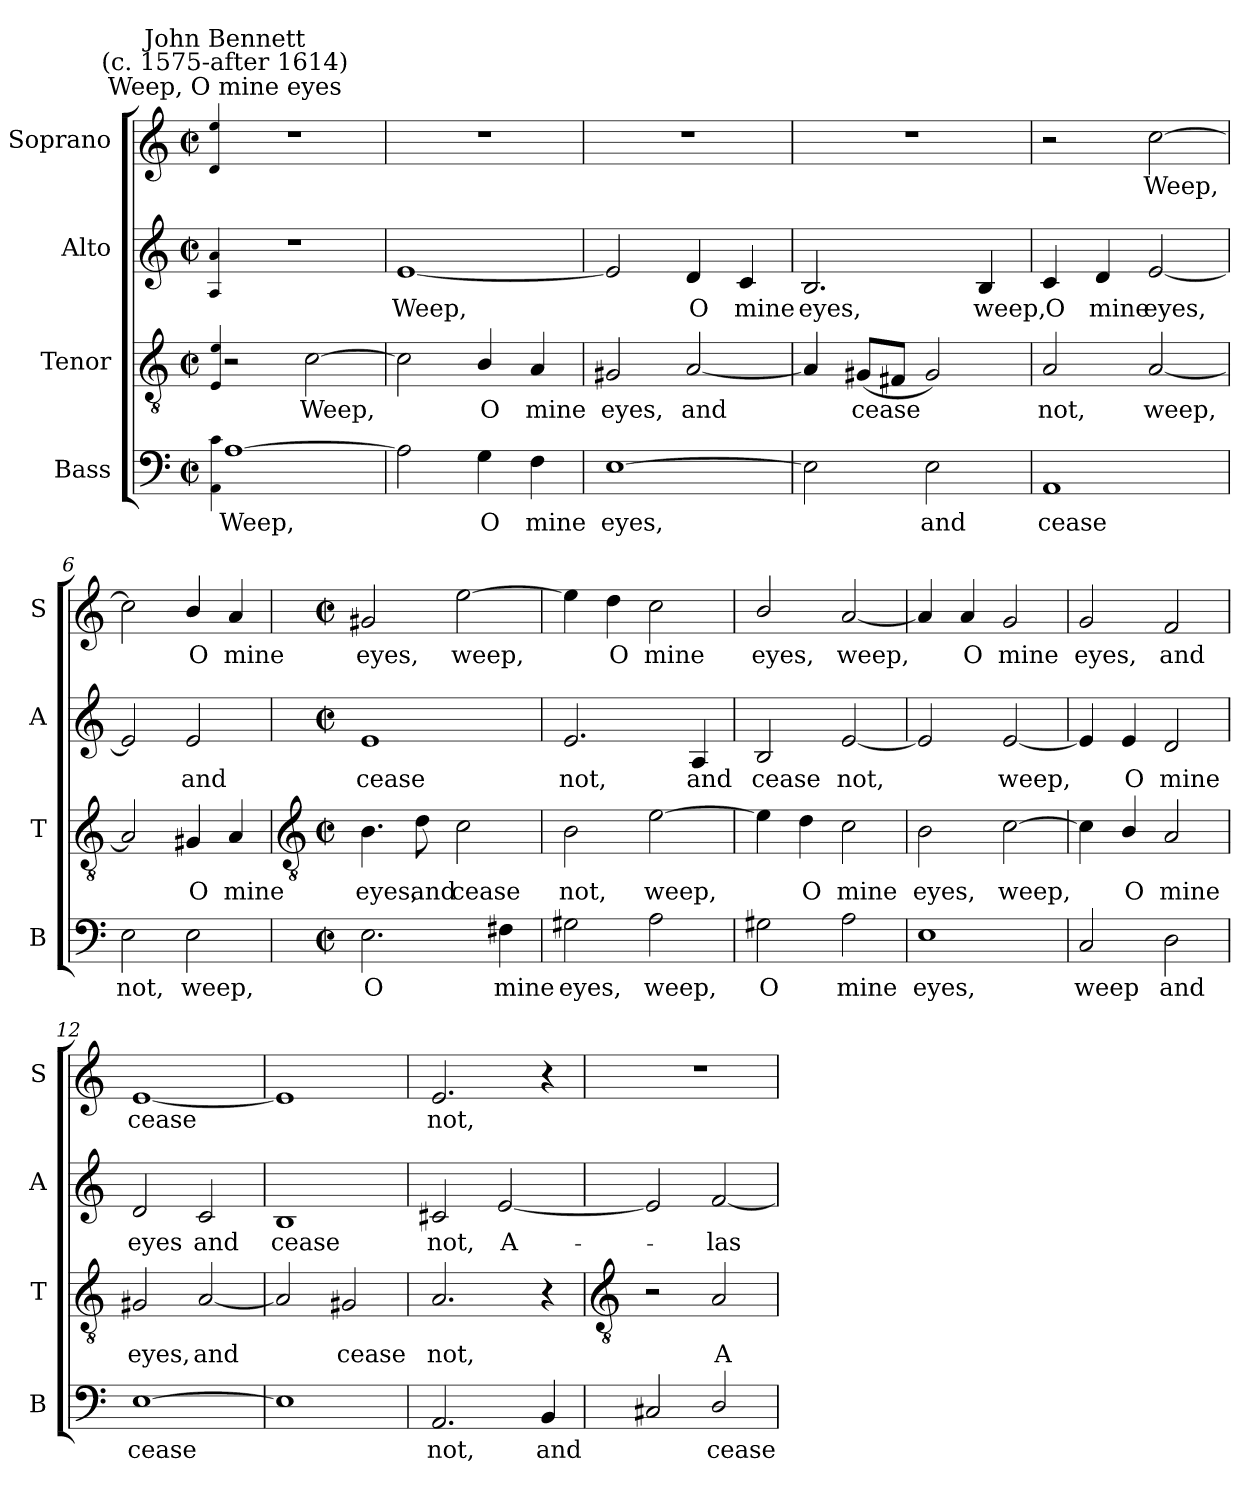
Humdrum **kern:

**kern	**text	**kern	**text	**kern	**text	**kern	**text
*part4	*part4	*part3	*part3	*part2	*part2	*part1	*part1
*staff4	*staff4	*staff3	*staff3	*staff2	*staff2	*staff1	*staff1
*I"Bass	*	*I"Tenor	*	*I"Alto	*	*I"Soprano	*
*I'B	*	*I'T	*	*I'A	*	*I'S	*
*clefF4	*	*clefGv2	*	*clefG2	*	*clefG2	*
*k[]	*	*k[]	*	*k[]	*	*k[]	*
*C:	*	*C:	*	*C:	*	*C:	*
*M2/2	*	*M2/2	*	*M2/2	*	*M2/2	*
*met(c|)	*	*met(c|)	*	*met(c|)	*	*met(c|)	*
=1	=1	=1	=1	=1	=1	=1	=1
4qqAA 4qqc	.	4qqE 4qqe	.	4qqA 4qqa	.	4qqd 4qqee	.
!	!	!	!	!	!	!LO:TX:a:cj:t=Weep, O mine eyes	!
!	!	!	!	!	!	!LO:TX:a:cj:t=John Bennett\n(c. 1575-after 1614)	!
!	!LO:LY:b	!	!	!	!	!	!
[1A	Weep,	2r	.	1r	.	1r	.
!	!	!	!LO:LY:b	!	!	!	!
.	.	[2c	Weep,	.	.	.	.
=2	=2	=2	=2	=2	=2	=2	=2
!	!	!	!	!	!LO:LY:b	!	!
2A]	.	2c]	.	[1e	Weep,	1r	.
!	!LO:LY:b	!	!LO:LY:b	!	!	!	!
4G	O	4B/	O	.	.	.	.
!	!LO:LY:b	!	!LO:LY:b	!	!	!	!
4F	mine	4A	mine	.	.	.	.
=3	=3	=3	=3	=3	=3	=3	=3
!	!LO:LY:b	!	!LO:LY:b	!	!	!	!
[1E	eyes,	2G#X	eyes,	2e]	.	1r	.
!	!	!	!LO:LY:b	!	!LO:LY:b	!	!
.	.	[2A	and	4d	O	.	.
!	!	!	!	!	!LO:LY:b	!	!
.	.	.	.	4c	mine	.	.
=4	=4	=4	=4	=4	=4	=4	=4
!	!	!	!	!	!LO:LY:b	!	!
2E]	.	4A]	.	2.B	eyes,	1r	.
!	!	!	!LO:LY:b	!	!	!	!
.	.	(<8G#XL	cease	.	.	.	.
.	.	8F#XJ	.	.	.	.	.
!	!LO:LY:b	!	!	!	!	!	!
2E	and	2G#)	.	.	.	.	.
!	!	!	!	!	!LO:LY:b	!	!
.	.	.	.	4B	weep,	.	.
=5	=5	=5	=5	=5	=5	=5	=5
!	!LO:LY:b	!	!LO:LY:b	!	!LO:LY:b	!	!
1AA	cease	2A	not,	4c	O	2r	.
!	!	!	!	!	!LO:LY:b	!	!
.	.	.	.	4d	mine	.	.
!	!	!	!LO:LY:b	!	!LO:LY:b	!	!LO:LY:b
.	.	[2A	weep,	[2e	eyes,	[2cc	Weep,
=6	=6	=6	=6	=6	=6	=6	=6
!	!LO:LY:b	!	!	!	!	!	!
2E	not,	2A]	.	2e]	.	2cc]	.
!	!LO:LY:b	!	!LO:LY:b	!	!LO:LY:b	!	!LO:LY:b
2E	weep,	4G#X	O	2e	and	4b/	O
!	!	!	!LO:LY:b	!	!	!	!LO:LY:b
.	.	4A	mine	.	.	4a	mine
!!LO:LB:g=z
=7	=7	=7	=7	=7	=7	=7	=7
*	*	*clefGv2	*	*	*	*	*
*M2/2	*	*M2/2	*	*M2/2	*	*M2/2	*
*met(c|)	*	*met(c|)	*	*met(c|)	*	*met(c|)	*
!	!LO:LY:b	!	!LO:LY:b	!	!LO:LY:b	!	!LO:LY:b
2.E	O	4.B	eyes,	1e	cease	2g#X	eyes,
!	!	!	!LO:LY:b	!	!	!	!
.	.	8d	and	.	.	.	.
!	!	!	!LO:LY:b	!	!	!	!LO:LY:b
.	.	2c	cease	.	.	[2ee	weep,
!	!LO:LY:b	!	!	!	!	!	!
4F#X	mine	.	.	.	.	.	.
=8	=8	=8	=8	=8	=8	=8	=8
!	!LO:LY:b	!	!LO:LY:b	!	!LO:LY:b	!	!
2G#X	eyes,	2B	not,	2.e	not,	4ee]	.
!	!	!	!	!	!	!	!LO:LY:b
.	.	.	.	.	.	4dd	O
!	!LO:LY:b	!	!LO:LY:b	!	!	!	!LO:LY:b
2A	weep,	[2e	weep,	.	.	2cc	mine
!	!	!	!	!	!LO:LY:b	!	!
.	.	.	.	4A	and	.	.
=9	=9	=9	=9	=9	=9	=9	=9
!	!LO:LY:b	!	!	!	!LO:LY:b	!	!LO:LY:b
2G#X	O	4e]	.	2B	cease	2b/	eyes,
!	!	!	!LO:LY:b	!	!	!	!
.	.	4d	O	.	.	.	.
!	!LO:LY:b	!	!LO:LY:b	!	!LO:LY:b	!	!LO:LY:b
2A	mine	2c	mine	[2e	not,	[2a	weep,
=10	=10	=10	=10	=10	=10	=10	=10
!	!LO:LY:b	!	!LO:LY:b	!	!	!	!
1E	eyes,	2B	eyes,	2e]	.	4a]	.
!	!	!	!	!	!	!	!LO:LY:b
.	.	.	.	.	.	4a	O
!	!	!	!LO:LY:b	!	!LO:LY:b	!	!LO:LY:b
.	.	[2c	weep,	[2e	weep,	2g	mine
=11	=11	=11	=11	=11	=11	=11	=11
!	!LO:LY:b	!	!	!	!	!	!LO:LY:b
2C	weep	4c]	.	4e]	.	2g	eyes,
!	!	!	!LO:LY:b	!	!LO:LY:b	!	!
.	.	4B/	O	4e	O	.	.
!	!LO:LY:b	!	!LO:LY:b	!	!LO:LY:b	!	!LO:LY:b
2D	and	2A	mine	2d	mine	2f	and
=12	=12	=12	=12	=12	=12	=12	=12
!	!LO:LY:b	!	!LO:LY:b	!	!LO:LY:b	!	!LO:LY:b
[1E	cease	2G#X	eyes,	2d	eyes	[1e	cease
!	!	!	!LO:LY:b	!	!LO:LY:b	!	!
.	.	[2A	and	2c	and	.	.
=13	=13	=13	=13	=13	=13	=13	=13
!	!	!	!	!	!LO:LY:b	!	!
1E]	.	2A]	.	1B	cease	1e]	.
!	!	!	!LO:LY:b	!	!	!	!
.	.	2G#X	cease	.	.	.	.
=14	=14	=14	=14	=14	=14	=14	=14
!	!LO:LY:b	!	!LO:LY:b	!	!LO:LY:b	!	!LO:LY:b
2.AA	not,	2.A	not,	2c#X	not,	2.e	not,
!	!	!	!	!	!LO:LY:b	!	!
.	.	.	.	[2e	A-	.	.
!	!LO:LY:b	!	!	!	!	!	!
4BB	and	4r	.	.	.	4r	.
!!LO:LB:g=z
=15	=15	=15	=15	=15	=15	=15	=15
*	*	*clefGv2	*	*	*	*	*
2C#X	.	2r	.	2e]	.	1r	.
!	!LO:LY:b	!	!LO:LY:b	!	!LO:LY:b	!	!
2D/	cease	2A	A-	[2f	las	.	.
=	=	=	=	=	=	=	=
*-	*-	*-	*-	*-	*-	*-	*-
